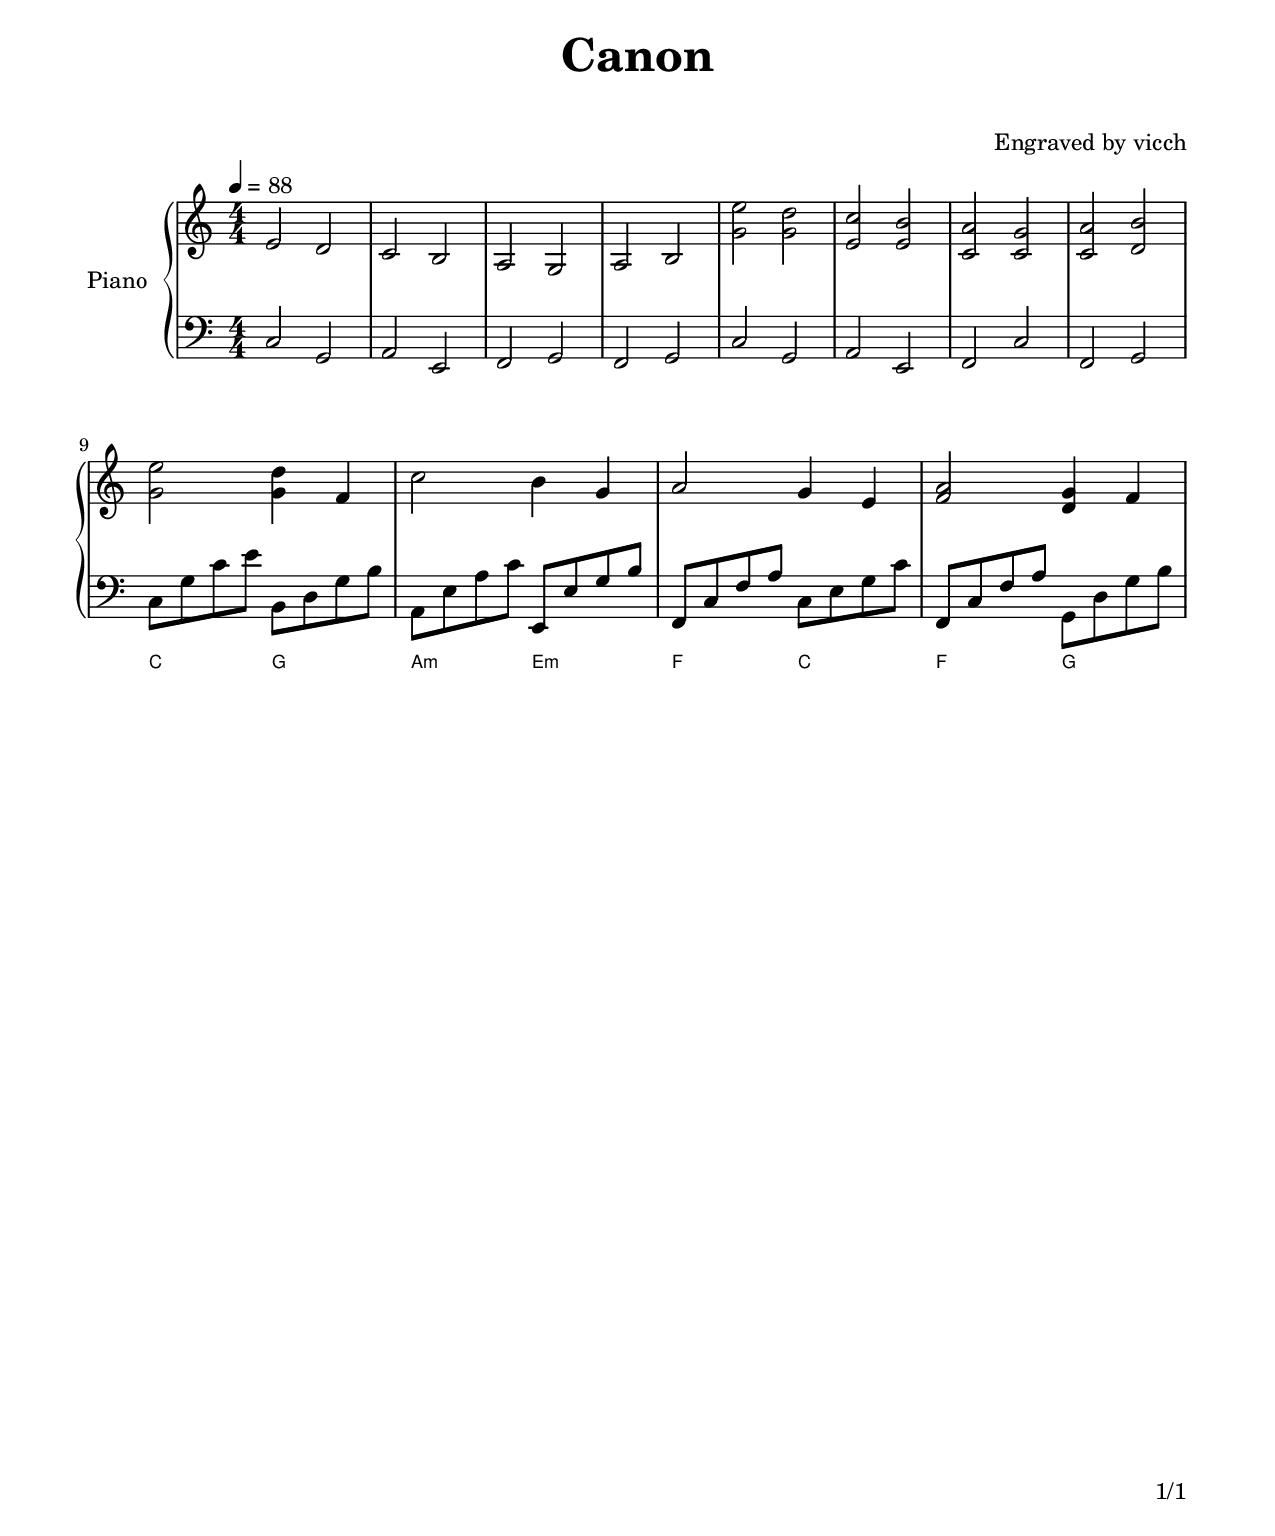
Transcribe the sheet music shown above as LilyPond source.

\version "2.24.3"

#(define title      "Canon")
#(define title-font "")
#(define sequence   "EveryonePiano 31")
#(define total-page 1)

\include "../base.ly"

\markup \vspace #1.5

"C58a"  = { c8  g8 c'8 e'8 }
"F58a"  = { f,8 c8 f8  a8  }
"G58a"  = { g,8 d8 g8  b8  }
"Am58a" = { a,8 e8 a8  c'8 }

"C358" = { c8 e8 g8 c'8 }

"G368" = { b,8 d8 g8 b8 }

"Em8ac" = { e,8 e8 g8 b8 }

\score {
  \new PianoStaff \with {
    instrumentName = "Piano"
  } <<
    \new Staff {
      \tempo 4 = 88
      \clef treble
      \key c \major
      \time 4/4
      
      e'2 d'2 | c'2 b2 | a2 g2 | a2 b2 | <g' e''>2 <g' d''>2 | <e' c''>2 <e' b'>2 | <c' a'>2 <c' g'>2 | <c' a'>2 <d' b'>2 | \break
      
      <g' e''>2 <g' d''>4 f'4 | c''2 b'4 g'4 | a'2 g'4 e'4 | <f' a'>2 <d' g'>4 f'4 | \break
    }
    \new Staff {
      \clef bass
      \key c \major
      \time 4/4
      
      c2 g,2 | a,2 e,2 | f,2 g,2 | f,2 g,2 | c2 g,2 | a,2 e,2 | f,2 c2 | f,2 g,2 |
      
      \"C58a" \"G368" | \"Am58a" \"Em8ac" | \"F58a" \"C358" | \"F58a" \"G58a" |
    }
    \chords {
      r1 | r1 | r1 | r1 | r1 | r1 | r1 | r1 |
      
      c2 g2 | a2:m e2:m | f2 c2 | f2 g2 |
    }
  >>
  \layout {}
  \midi {}
}
